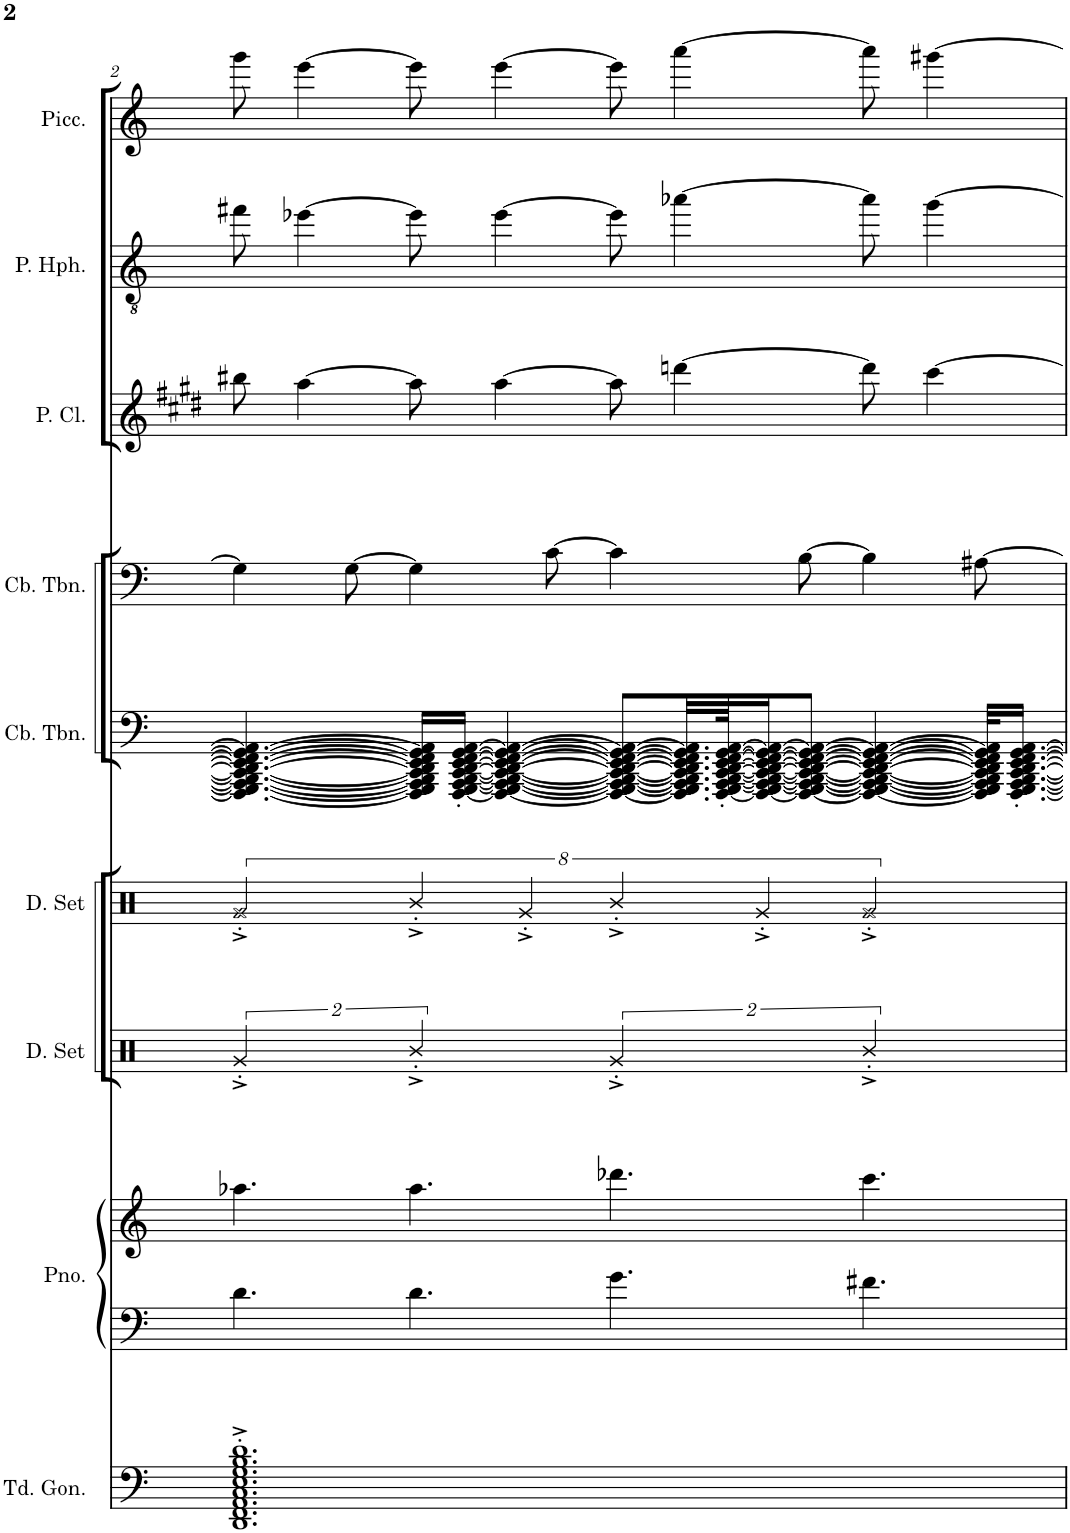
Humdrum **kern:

**kern	**kern	**kern	**kern	**kern	**kern	**kern	**kern	**kern	**kern
*part9	*part8	*part8	*part7	*part6	*part5	*part4	*part3	*part2	*part1
*staff10	*staff9	*staff8	*staff7	*staff6	*staff5	*staff4	*staff3	*staff2	*staff1
*I"Tuned Gongs	*I"Piano	*	*I"Drumset	*I"Drumset	*I"Contrabass Trombone	*I"Contrabass Trombone	*I"Piccolo Clarinet	*I"Piccolo Heckelphone	*I"Piccolo
*I'Td. Gon.	*I'Pno.	*	*I'D. Set	*I'D. Set	*I'Cb. Tbn.	*I'Cb. Tbn.	*I'P. Cl.	*I'P. Hph.	*I'Picc.
!!LO:PB:g=z
*clefF4	*clefF4	*clefG2	*clefX	*clefX	*clefF4	*clefF4	*clefG2	*clefGv2	*clefG2
*	*	*	*	*	*	*	*Trd1c2	*	*Trd-7c-12
*k[]	*k[]	*k[]	*k[]	*k[]	*k[]	*k[]	*k[f#c#g#d#]	*k[]	*k[]
*M12/8	*M12/8	*M12/8	*M12/8	*M12/8	*M12/8	*M12/8	*M12/8	*M12/8	*M12/8
=2	=2	=2	=2	=2	=2	=2	=2	=2	=2
1.DD'^ 1.FF'^ 1.AA'^ 1.C'^ 1.E'^ 1.G'^ 1.B'^ 1.d'^	4.d\	4.aa-X\	8%3Rg'^/	8%3Rg'^/	4.FFF/_ 4.GGG/_ 4.AAA/_ 4.BBB/_ 4.CC/_ 4.DD/_ 4.EE/_ 4.FF/_ 4.GG/_ 4.AA/_	4G\]	8bb#X\	8ff#X\	8ggg\
.	.	.	.	.	.	.	[4aa\	[4ee-X\	[4eee\
.	.	.	.	.	.	[8G\	.	.	.
.	4.d\	4.aa-\	8%3R'^/	16%3R'^/	16FFF/] 16GGG/] 16AAA/] 16BBB/] 16CC/] 16DD/] 16EE/] 16FF/] 16GG/] 16AA/]LL	4G\]	8aa\]	8ee-\]	8eee\]
.	.	.	.	.	[16FFF/' [16GGG/' [16AAA/' [16BBB/' [16CC/' [16DD/' [16EE/' [16FF/' [16GG/' [16AA/'JJ	.	.	.	.
.	.	.	.	.	4FFF/_ 4GGG/_ 4AAA/_ 4BBB/_ 4CC/_ 4DD/_ 4EE/_ 4FF/_ 4GG/_ 4AA/_	.	[4aa\	[4ee-\	[4eee\
.	.	.	.	16%3Rg'^/	.	.	.	.	.
.	.	.	.	.	.	[8c\	.	.	.
.	4.g\	4.ddd-X\	8%3Rg'^/	16%3R'^/	8FFF/_ 8GGG/_ 8AAA/_ 8BBB/_ 8CC/_ 8DD/_ 8EE/_ 8FF/_ 8GG/_ 8AA/_L	4c\]	8aa\]	8ee-\]	8eee\]
.	.	.	.	.	32.FFF/] 32.GGG/] 32.AAA/] 32.BBB/] 32.CC/] 32.DD/] 32.EE/] 32.FF/] 32.GG/] 32.AA/]LL	.	[4dddn\	[4aa-X\	[4aaa\
.	.	.	.	.	[64FFF/' [64GGG/' [64AAA/' [64BBB/' [64CC/' [64DD/' [64EE/' [64FF/' [64GG/' [64AA/'JK	.	.	.	.
.	.	.	.	16%3Rg'^/	16FFF/_ 16GGG/_ 16AAA/_ 16BBB/_ 16CC/_ 16DD/_ 16EE/_ 16FF/_ 16GG/_ 16AA/_J	.	.	.	.
.	.	.	.	.	8FFF/_ 8GGG/_ 8AAA/_ 8BBB/_ 8CC/_ 8DD/_ 8EE/_ 8FF/_ 8GG/_ 8AA/_J	[8B\	.	.	.
.	4.f#X\	4.ccc\	8%3R'^/	8%3Rg'^/	4FFF/_ 4GGG/_ 4AAA/_ 4BBB/_ 4CC/_ 4DD/_ 4EE/_ 4FF/_ 4GG/_ 4AA/_	4B\]	8ddd\]	8aa-\]	8aaa\]
.	.	.	.	.	.	.	[4ccc#\	[4gg\	[4ggg#X\
.	.	.	.	.	32FFF/] 32GGG/] 32AAA/] 32BBB/] 32CC/] 32DD/] 32EE/] 32FF/] 32GG/] 32AA/]KLL	[8A#X\	.	.	.
.	.	.	.	.	[16.FFF/' [16.GGG/' [16.AAA/' [16.BBB/' [16.CC/' [16.DD/' [16.EE/' [16.FF/' [16.GG/' [16.AA/'JJ	.	.	.	.
=	=	=	=	=	=	=	=	=	=
*-	*-	*-	*-	*-	*-	*-	*-	*-	*-
